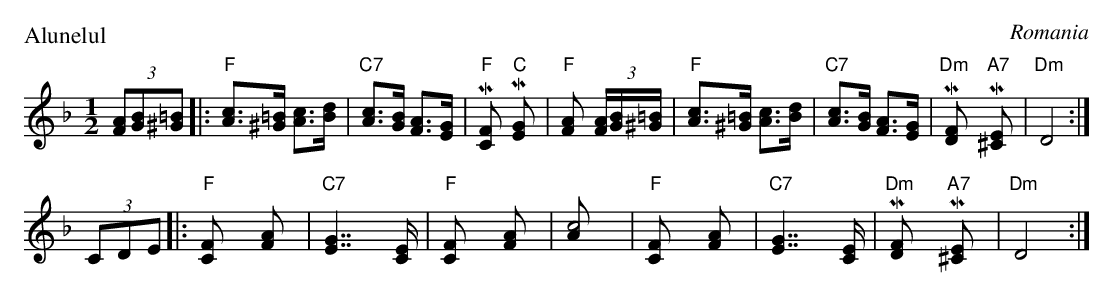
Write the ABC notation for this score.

X:1
P: Alunelul
O: Romania
M: 1/2
L: 1/8
K: F
(3[AF][BG][=B^G] \
|: "F"[cA]>[=B^G] [cA]>[dB] | "C7"[cA]>[BG] [AF]>[GE] \
| "F"M[F2C] "C"M[G2E] | "F"[A2F] (3[A/F][B/G][=B/^G] \
| "F"[cA]>[=B^G] [cA]>[dB] | "C7"[cA]>[BG] [AF]>[GE] \
| "Dm"M[F2D] "A7"M[E2^C] | "Dm"[D4] :|
(3CDE \
|: "F"[F2C] [A2F] | "C7"[G2E2]>>[E2C2] \
| "F"[F2C] [A2F] | [c4A] \
| "F"[F2C] [A2F] | "C7"[G2E2]>>[E2C2] \
| "Dm"M[F2D] "A7"M[E2^C] | "Dm"[D4] :|
